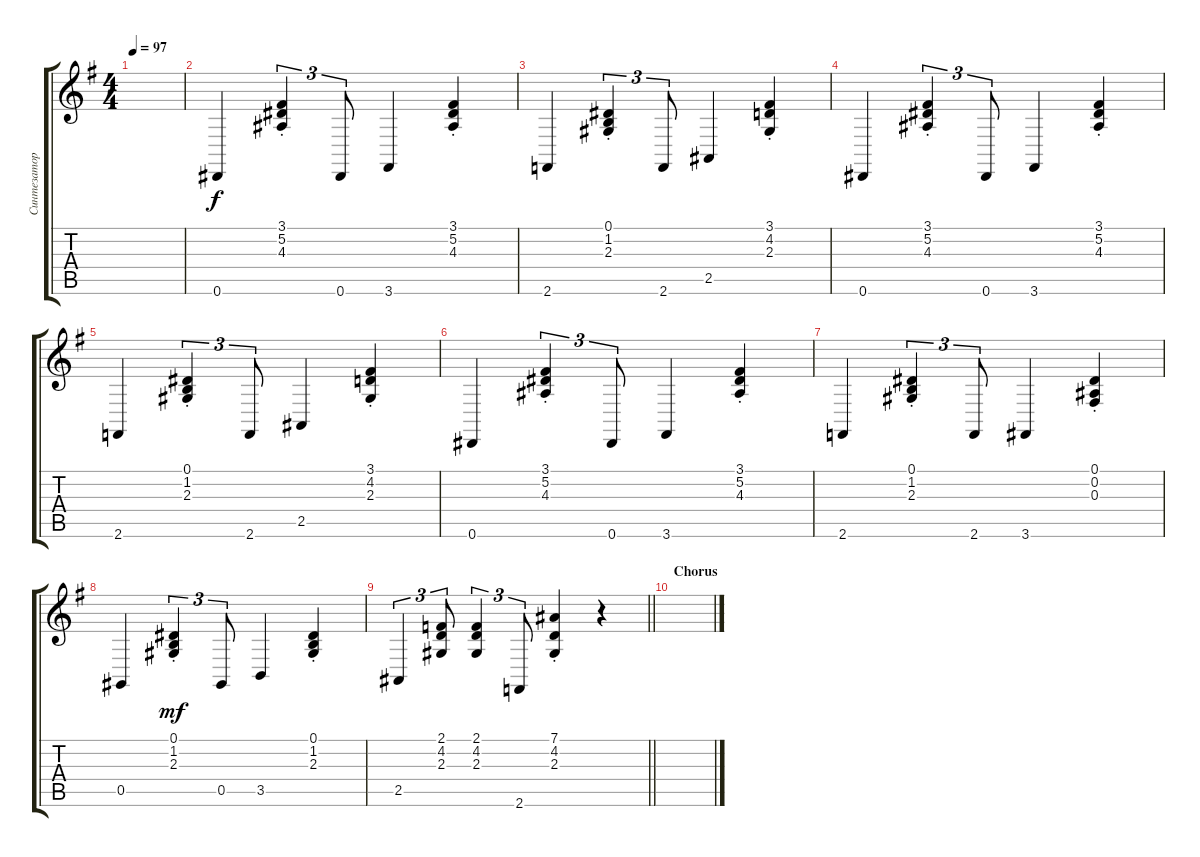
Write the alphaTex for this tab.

\track ("Синтезатор" "Синтезатор") {instrument electricgrandpiano}
\staff {score tabs}
\tuning (Eb4 Bb3 Gb3 Db3 Ab2 Eb2) {hide}
\ts (4 4)
\tempo 97
\clef g2
\ks eminor
|
0.6.4 (3.1{st} 5.2{st} 4.3{st}).4{tu (3 2)} 0.6.8{tu (3 2)} 3.6.4 (3.1{st} 5.2{st} 4.3{st}).4 |
2.6.4 (0.1{st} 1.2{st} 2.3{st}).4{tu (3 2)} 2.6.8{tu (3 2)} 2.5.4 (3.1{st} 4.2{st} 2.3{st}).4 |
0.6.4 (3.1{st} 5.2{st} 4.3{st}).4{tu (3 2)} 0.6.8{tu (3 2)} 3.6.4 (3.1{st} 5.2{st} 4.3{st}).4 |
2.6.4 (0.1{st} 1.2{st} 2.3{st}).4{tu (3 2)} 2.6.8{tu (3 2)} 2.5.4 (3.1{st} 4.2{st} 2.3{st}).4 |
0.6.4 (3.1{st} 5.2{st} 4.3{st}).4{tu (3 2)} 0.6.8{tu (3 2)} 3.6.4 (3.1{st} 5.2{st} 4.3{st}).4 |
2.6.4 (0.1{st} 1.2{st} 2.3{st}).4{tu (3 2)} 2.6.8{tu (3 2)} 3.6.4 (0.1{st} 0.2{st} 0.3{st}).4 |
0.5.4 (0.1{st} 1.2{st} 2.3{st}).4{tu (3 2) dy mf} 0.5.8{tu (3 2)} 3.5.4 (0.1{st} 1.2{st} 2.3{st}).4 |
\barLineRight lightlight
2.5.4{tu (3 2)} (2.1 4.2 2.3).8{tu (3 2)} (2.1 4.2 2.3).4{tu (3 2)} 2.6.8{tu (3 2)} (7.1{st} 4.2{st} 2.3{st}).4 r.4 |
\section ("" "Chorus")
